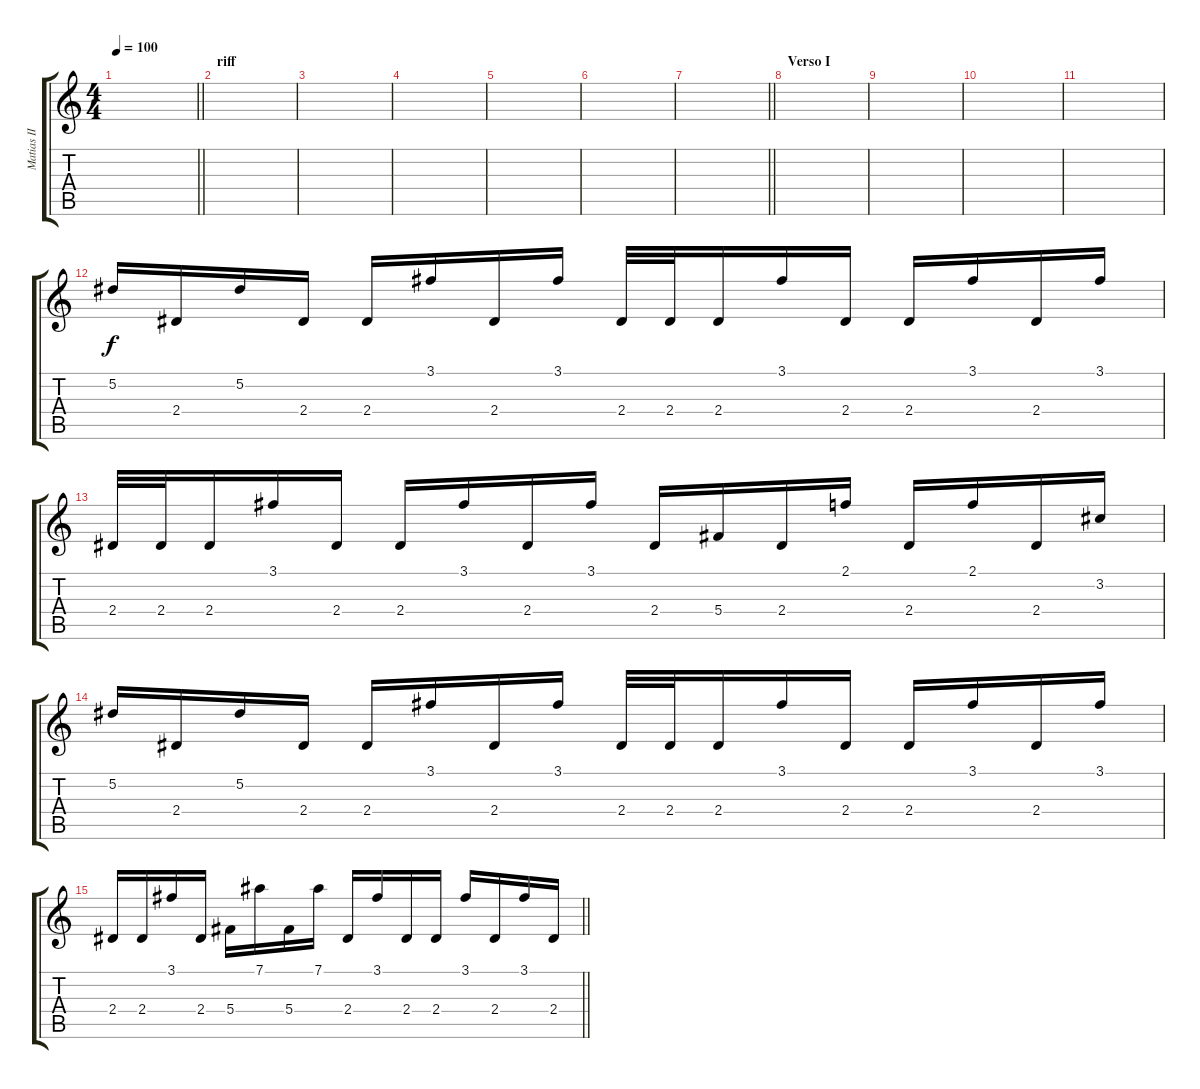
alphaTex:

\track ("Matias II" "Matias II") {instrument distortionguitar}
\staff {score tabs}
\tuning (Eb4 Bb3 Gb3 Db3 Ab2 Db2) {hide}
\ts (4 4)
\tempo 100
\clef g2
\barLineRight lightlight
\ks c
|
\section ("" "riff")
|
|
|
|
|
\barLineRight lightlight
|
\section ("" "Verso I")
|
|
|
|
5.2.16 2.4.16 5.2.16 2.4.16 2.4.16 3.1.16 2.4.16 3.1.16 2.4.32 2.4.32 2.4.16 3.1.16 2.4.16 2.4.16 3.1.16 2.4.16 3.1.16 |
2.4.32 2.4.32 2.4.16 3.1.16 2.4.16 2.4.16 3.1.16 2.4.16 3.1.16 2.4.16 5.4.16 2.4.16 2.1.16 2.4.16 2.1.16 2.4.16 3.2.16 |
5.2.16 2.4.16 5.2.16 2.4.16 2.4.16 3.1.16 2.4.16 3.1.16 2.4.32 2.4.32 2.4.16 3.1.16 2.4.16 2.4.16 3.1.16 2.4.16 3.1.16 |
\barLineRight lightlight
2.4.16 2.4.16 3.1.16 2.4.16 5.4.16 7.1.16 5.4.16 7.1.16 2.4.16 3.1.16 2.4.16 2.4.16 3.1.16 2.4.16 3.1.16 2.4.16
